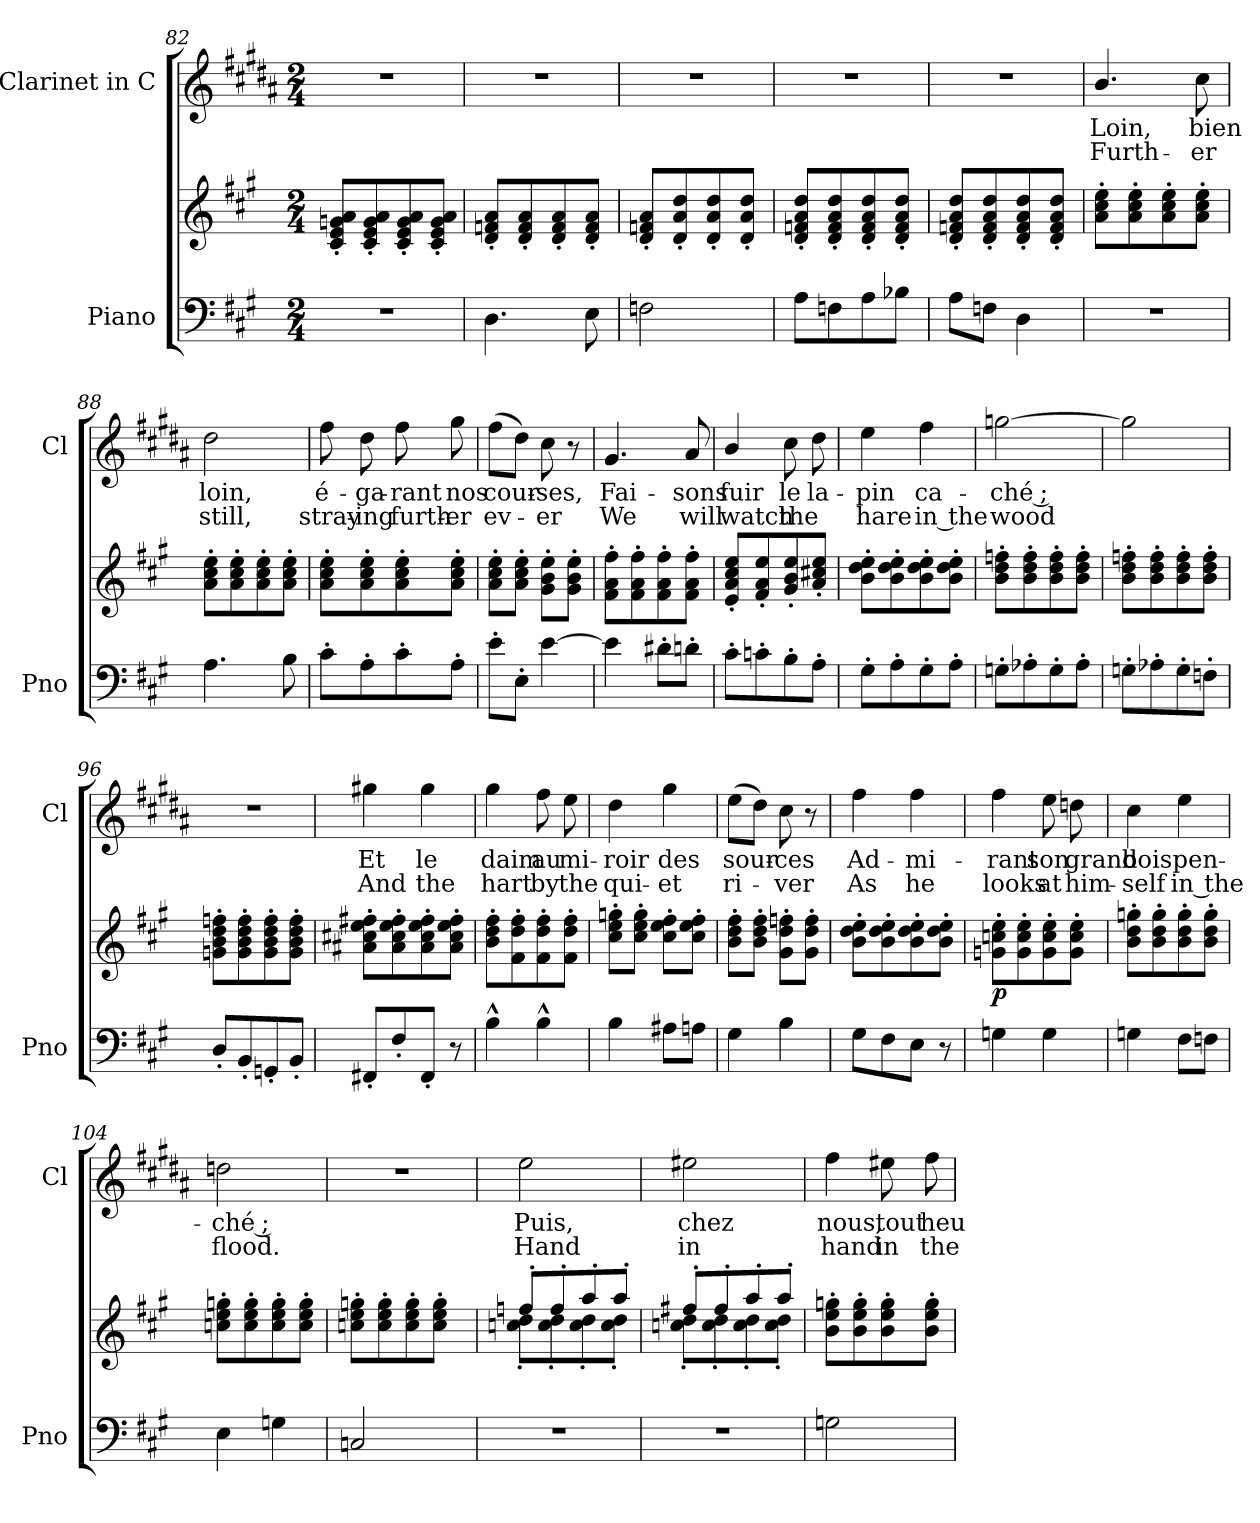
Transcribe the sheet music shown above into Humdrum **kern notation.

**kern	**kern	**dynam	**kern	**text	**text
*part2	*part2	*part2	*part1	*part1	*part1
*staff3	*staff2	*staff2/3	*staff1	*staff1	*staff1
*I"Piano	*	*	*I"Clarinet in C	*	*
*I'Pno	*	*	*I'Cl	*	*
*clefF4	*clefG2	*	*clefG2	*	*
*	*	*	*ITrd1c2	*	*
*k[f#c#g#]	*k[f#c#g#]	*	*k[f#c#g#]	*	*
*M2/4	*M2/4	*	*M2/4	*	*
=82	=82	=82	=82	=82	=82
2r	8c#/' 8e/' 8gn/' 8a/'L	.	2r	.	.
.	8c#/' 8e/' 8g/' 8a/'	.	.	.	.
.	8c#/' 8e/' 8g/' 8a/'	.	.	.	.
.	8c#/' 8e/' 8g/' 8a/'J	.	.	.	.
=83	=83	=83	=83	=83	=83
4.D\	8d/' 8fn/' 8a/'L	.	2r	.	.
.	8d/' 8f/' 8a/'	.	.	.	.
.	8d/' 8f/' 8a/'	.	.	.	.
8E\	8d/' 8f/' 8a/'J	.	.	.	.
=84	=84	=84	=84	=84	=84
2Fn\	8d/' 8fn/' 8a/'L	.	2r	.	.
.	8d/' 8a/' 8dd/'	.	.	.	.
.	8d/' 8a/' 8dd/'	.	.	.	.
.	8d/' 8a/' 8dd/'J	.	.	.	.
=85	=85	=85	=85	=85	=85
8A\L	8d/' 8fn/' 8a/' 8dd/'L	.	2r	.	.
8Fn\	8d/' 8f/' 8a/' 8dd/'	.	.	.	.
8A\	8d/' 8f/' 8a/' 8dd/'	.	.	.	.
8B-X\J	8d/' 8f/' 8a/' 8dd/'J	.	.	.	.
!!LO:LB:g=z
=86	=86	=86	=86	=86	=86
8A\L	8d/' 8fn/' 8a/' 8dd/'L	.	2r	.	.
8Fn\J	8d/' 8f/' 8a/' 8dd/'	.	.	.	.
4D\	8d/' 8f/' 8a/' 8dd/'	.	.	.	.
.	8d/' 8f/' 8a/' 8dd/'J	.	.	.	.
=87	=87	=87	=87	=87	=87
!	!	!	!	!LO:LY:b	!LO:LY:b
2r	8a\' 8cc#\' 8ee\'L	.	4.a/	Loin,	Furth-
.	8a\' 8cc#\' 8ee\'	.	.	.	.
.	8a\' 8cc#\' 8ee\'	.	.	.	.
!	!	!	!	!LO:LY:b	!LO:LY:b
.	8a\' 8cc#\' 8ee\'J	.	8b\	bien	-er
=88	=88	=88	=88	=88	=88
!	!	!	!	!LO:LY:b	!LO:LY:b
4.A\	8a\' 8cc#\' 8ee\'L	.	2cc#\	loin,	still,
.	8a\' 8cc#\' 8ee\'	.	.	.	.
.	8a\' 8cc#\' 8ee\'	.	.	.	.
8B\	8a\' 8cc#\' 8ee\'J	.	.	.	.
=89	=89	=89	=89	=89	=89
!	!	!	!	!LO:LY:b	!LO:LY:b
8c#'\L	8a\' 8cc#\' 8ee\'L	.	8ee\	é-	stray-
!	!	!	!	!LO:LY:b	!LO:LY:b
8A'\	8a\' 8cc#\' 8ee\'	.	8cc#\	-ga-	-ing
!	!	!	!	!LO:LY:b	!LO:LY:b
8c#'\	8a\' 8cc#\' 8ee\'	.	8ee\	-rant	furth-
!	!	!	!	!LO:LY:b	!LO:LY:b
8A'\J	8a\' 8cc#\' 8ee\'J	.	8ff#\	nos	-er
=90	=90	=90	=90	=90	=90
!	!	!	!	!LO:LY:b	!LO:LY:b
8e'\L	8a\' 8cc#\' 8ee\'L	.	(8ee\L	cour-	ev-
8E'\J	8a\' 8cc#\' 8ee\'J	.	8cc#\J)	.	.
!	!	!	!	!LO:LY:b	!LO:LY:b
[4e\	8g#\' 8b\' 8ee\'L	.	8b\	-ses,	-er
.	8g#\' 8b\' 8ee\'J	.	8r	.	.
=91	=91	=91	=91	=91	=91
!	!	!	!	!LO:LY:b	!LO:LY:b
4e\]	8f#\' 8a\' 8ff#\'L	.	4.f#/	Fai-	We
.	8f#\' 8a\' 8ff#\'	.	.	.	.
8d#X'\L	8f#\' 8a\' 8ff#\'	.	.	.	.
!	!	!	!	!LO:LY:b	!LO:LY:b
8dn'\J	8f#\' 8a\' 8ff#\'J	.	8g#/	-sons	will
=92	=92	=92	=92	=92	=92
!	!	!	!	!LO:LY:b	!LO:LY:b
8c#'\L	8e/' 8a/' 8cc#/' 8ee/'L	.	4a/	fuir	watch
8cn'\	8f#/' 8a/' 8ee/'	.	.	.	.
!	!	!	!	!LO:LY:b	!LO:LY:b
8B'\	8g#/' 8b/' 8ee/'	.	8b\	le	the
!	!	!	!	!LO:LY:b	!
8A'\J	8a/' 8cc#X/' 8ee/'J	.	8cc#\	la-	.
!!LO:LB:g=z
=93	=93	=93	=93	=93	=93
!	!	!	!	!LO:LY:b	!LO:LY:b
8G#'\L	8b\' 8dd\' 8ee\'L	.	4dd\	-pin	hare
8A'\	8b\' 8dd\' 8ee\'	.	.	.	.
!	!	!	!	!LO:LY:b	!LO:LY:b
8G#'\	8b\' 8dd\' 8ee\'	.	4ee\	ca-	in the
8A'\J	8b\' 8dd\' 8ee\'J	.	.	.	.
=94	=94	=94	=94	=94	=94
!	!	!	!	!LO:LY:b	!LO:LY:b
8Gn'\L	8b\' 8dd\' 8ffn\'L	.	[2ffn\	-ché ;	wood
8A-X'\	8b\' 8dd\' 8ff\'	.	.	.	.
8G'\	8b\' 8dd\' 8ff\'	.	.	.	.
8A-'\J	8b\' 8dd\' 8ff\'J	.	.	.	.
=95	=95	=95	=95	=95	=95
8Gn'\L	8b\' 8dd\' 8ffn\'L	.	2ff\]	.	.
8A-X'\	8b\' 8dd\' 8ff\'	.	.	.	.
8G'\	8b\' 8dd\' 8ff\'	.	.	.	.
8Fn'\J	8b\' 8dd\' 8ff\'J	.	.	.	.
=96	=96	=96	=96	=96	=96
8D'/L	8gn\' 8b\' 8dd\' 8ffn\'L	.	2r	.	.
8BB'/	8g\' 8b\' 8dd\' 8ff\'	.	.	.	.
8GGn'/	8g\' 8b\' 8dd\' 8ff\'	.	.	.	.
8BB'/J	8g\' 8b\' 8dd\' 8ff\'J	.	.	.	.
=97	=97	=97	=97	=97	=97
!	!	!	!	!LO:LY:b	!LO:LY:b
8FF#X'/L	8a#X\' 8cc#X\' 8ee\' 8ff#X\'L	.	4ff#X\	Et	And
8F#'/	8a#\' 8cc#\' 8ee\' 8ff#\'	.	.	.	.
!	!	!	!	!LO:LY:b	!LO:LY:b
8FF#'/J	8a#\' 8cc#\' 8ee\' 8ff#\'	.	4ff#\	le	the
8r	8a#\' 8cc#\' 8ee\' 8ff#\'J	.	.	.	.
=98	=98	=98	=98	=98	=98
!	!	!	!	!LO:LY:b	!LO:LY:b
4B^^\	8b\' 8dd\' 8ff#\'L	.	4ff#\	daim	hart
.	8f#\' 8dd\' 8ff#\'	.	.	.	.
!	!	!	!	!LO:LY:b	!LO:LY:b
4B^^\	8f#\' 8dd\' 8ff#\'	.	8ee\	au	by
!	!	!	!	!LO:LY:b	!LO:LY:b
.	8f#\' 8dd\' 8ff#\'J	.	8dd\	mi-	the
!!LO:LB:g=z
=99	=99	=99	=99	=99	=99
!	!	!	!	!LO:LY:b	!LO:LY:b
4B\	8cc#\' 8ee\' 8ggn\'L	.	4cc#\	-roir	qui-
.	8cc#\' 8ee\' 8gg\'J	.	.	.	.
!	!	!	!	!LO:LY:b	!LO:LY:b
8A#X\L	8cc#\' 8ee\' 8ff#\'L	.	4ff#\	des	-et
8An\J	8cc#\' 8ee\' 8ff#\'J	.	.	.	.
=100	=100	=100	=100	=100	=100
!	!	!	!	!LO:LY:b	!LO:LY:b
4G#\	8b\' 8dd\' 8ff#\'L	.	(8dd\L	sour-	ri-
.	8b\' 8dd\' 8ff#\'J	.	8cc#\J)	.	.
!	!	!	!	!LO:LY:b	!LO:LY:b
4B\	8g#\' 8dd\' 8ffn\'L	.	8b\	-ces	-ver
.	8g#\' 8dd\' 8ff\'J	.	8r	.	.
=101	=101	=101	=101	=101	=101
!	!	!	!	!LO:LY:b	!LO:LY:b
8G#\L	8b\' 8dd\' 8ee\'L	.	4ee\	Ad-	As
8F#\	8b\' 8dd\' 8ee\'	.	.	.	.
!	!	!	!	!LO:LY:b	!LO:LY:b
8E\J	8b\' 8dd\' 8ee\'	.	4ee\	-mi-	he
8r	8b\' 8dd\' 8ee\'J	.	.	.	.
=102	=102	=102	=102	=102	=102
!	!	!LO:DY:b	!	!LO:LY:b	!LO:LY:b
4Gn\	8gn\' 8ccn\' 8ee\'L	p	4ee\	-rant	looks
.	8g\' 8cc\' 8ee\'	.	.	.	.
!	!	!	!	!LO:LY:b	!LO:LY:b
4G\	8g\' 8cc\' 8ee\'	.	8dd\	son	at
!	!	!	!	!LO:LY:b	!LO:LY:b
.	8g\' 8cc\' 8ee\'J	.	8ccn\	grand	him-
=103	=103	=103	=103	=103	=103
!	!	!	!	!LO:LY:b	!LO:LY:b
4Gn\	8b\' 8dd\' 8ggn\'L	.	4b\	bois	-self
.	8b\' 8dd\' 8gg\'	.	.	.	.
!	!	!	!	!LO:LY:b	!LO:LY:b
8F#\L	8b\' 8dd\' 8gg\'	.	4dd\	pen-	in the
8Fn\J	8b\' 8dd\' 8gg\'J	.	.	.	.
=104	=104	=104	=104	=104	=104
!	!	!	!	!LO:LY:b	!LO:LY:b
4E\	8ccn\' 8ee\' 8ggn\'L	.	2ccn\	-ché ;	flood.
.	8cc\' 8ee\' 8gg\'	.	.	.	.
4Gn\	8cc\' 8ee\' 8gg\'	.	.	.	.
.	8cc\' 8ee\' 8gg\'J	.	.	.	.
!!LO:PB:g=z
=105	=105	=105	=105	=105	=105
2Cn/	8ccn\' 8ee\' 8ggn\'L	.	2r	.	.
.	8cc\' 8ee\' 8gg\'	.	.	.	.
.	8cc\' 8ee\' 8gg\'	.	.	.	.
.	8cc\' 8ee\' 8gg\'J	.	.	.	.
=106	=106	=106	=106	=106	=106
*	*^	*	*	*	*
!	!	!	!	!	!LO:LY:b	!LO:LY:b
2r	8ffn'/L	8ccn\' 8dd\'L	.	2dd\	Puis,	Hand
.	8ff'/	8cc\' 8dd\'	.	.	.	.
.	8aa'/	8cc\' 8dd\'	.	.	.	.
.	8aa'/J	8cc\' 8dd\'J	.	.	.	.
=107	=107	=107	=107	=107	=107	=107
!	!	!	!	!	!LO:LY:b	!LO:LY:b
2r	8ff#X'/L	8ccn\' 8dd\'L	.	2dd#X\	chez	in
.	8ff#'/	8cc\' 8dd\'	.	.	.	.
.	8aa'/	8cc\' 8dd\'	.	.	.	.
.	8aa'/J	8cc\' 8dd\'J	.	.	.	.
=108	=108	=108	=108	=108	=108	=108
!	!	!	!	!	!LO:LY:b	!LO:LY:b
*	*v	*v	*	*	*	*
2Gn\	8b\' 8ee\' 8ggn\'L	.	4ee\	nous,	hand
.	8b\' 8ee\' 8gg\'	.	.	.	.
!	!	!	!	!LO:LY:b	!LO:LY:b
.	8b\' 8ee\' 8gg\'	.	8dd#X\	tout	in
!	!	!	!	!LO:LY:b	!LO:LY:b
.	8b\' 8ee\' 8gg\'J	.	8ee\	heu-	the
=	=	=	=	=	=
*-	*-	*-	*-	*-	*-
